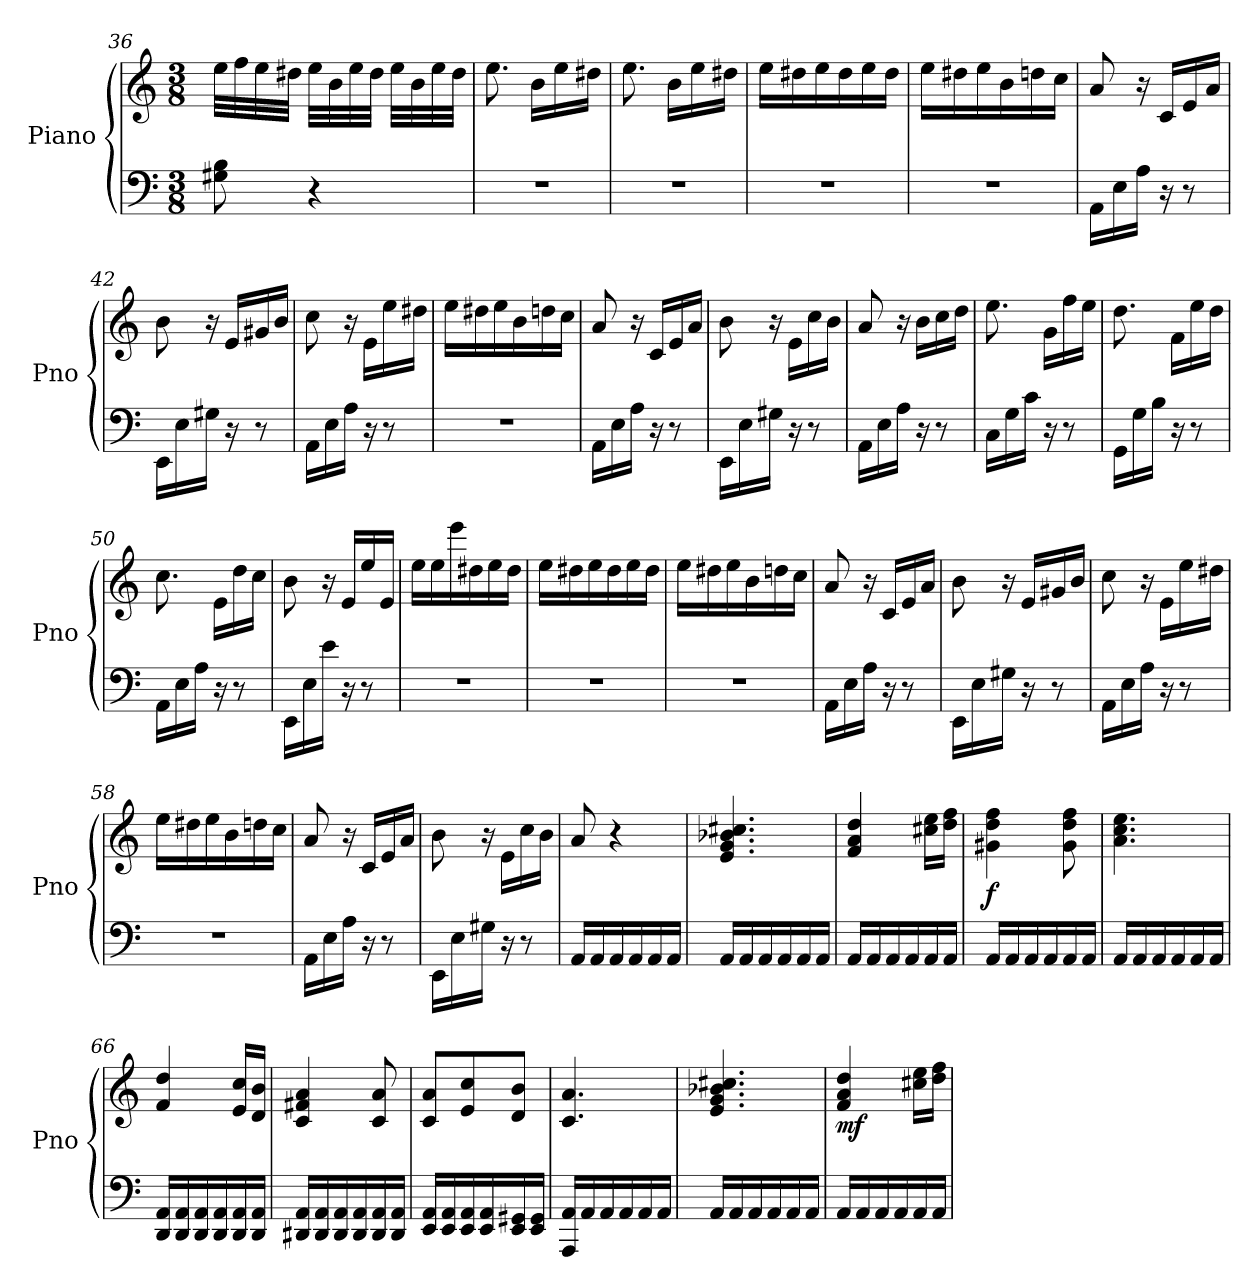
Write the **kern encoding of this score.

**kern	**kern	**dynam
*part1	*part1	*part1
*staff2	*staff1	*staff1/2
*I"Piano	*	*
*I'Pno	*	*
!!LO:LB:g=z
*clefF4	*clefG2	*
*k[]	*k[]	*
*M3/8	*M3/8	*
=36	=36	=36
8G#X\ 8B\	32ee\LLL	.
.	32ff\	.
.	32ee\	.
.	32dd#X\JJJ	.
4r	32ee\LLL	.
.	32b\	.
.	32ee\	.
.	32dd#\JJJ	.
.	32ee\LLL	.
.	32b\	.
.	32ee\	.
.	32dd#\JJJ	.
=37	=37	=37
4.r	8.ee\	.
.	16b\LL	.
.	16ee\	.
.	16dd#X\JJ	.
=38	=38	=38
4.r	8.ee\	.
.	16b\LL	.
.	16ee\	.
.	16dd#X\JJ	.
=39	=39	=39
4.r	16ee\LL	.
.	16dd#X\	.
.	16ee\	.
.	16dd#\	.
.	16ee\	.
.	16dd#\JJ	.
=40	=40	=40
4.r	16ee\LL	.
.	16dd#X\	.
.	16ee\	.
.	16b\	.
.	16ddn\	.
.	16cc\JJ	.
!!LO:LB:g=z
=41	=41	=41
16AA\LL	8a/	.
16E\	.	.
16A\JJ	16r	.
16r	16c/LL	.
8r	16e/	.
.	16a/JJ	.
=42	=42	=42
16EE\LL	8b\	.
16E\	.	.
16G#X\JJ	16r	.
16r	16e/LL	.
8r	16g#X/	.
.	16b/JJ	.
=43	=43	=43
16AA\LL	8cc\	.
16E\	.	.
16A\JJ	16r	.
16r	16e\LL	.
8r	16ee\	.
.	16dd#X\JJ	.
=44	=44	=44
4.r	16ee\LL	.
.	16dd#X\	.
.	16ee\	.
.	16b\	.
.	16ddn\	.
.	16cc\JJ	.
=45	=45	=45
16AA\LL	8a/	.
16E\	.	.
16A\JJ	16r	.
16r	16c/LL	.
8r	16e/	.
.	16a/JJ	.
=46	=46	=46
16EE\LL	8b\	.
16E\	.	.
16G#X\JJ	16r	.
16r	16e\LL	.
8r	16cc\	.
.	16b\JJ	.
!!LO:LB:g=z
=47	=47	=47
16AA\LL	8a/	.
16E\	.	.
16A\JJ	16r	.
16r	16b\LL	.
8r	16cc\	.
.	16dd\JJ	.
=48	=48	=48
16C\LL	8.ee\	.
16G\	.	.
16c\JJ	.	.
16r	16g\LL	.
8r	16ff\	.
.	16ee\JJ	.
=49	=49	=49
16GG\LL	8.dd\	.
16G\	.	.
16B\JJ	.	.
16r	16f\LL	.
8r	16ee\	.
.	16dd\JJ	.
=50	=50	=50
16AA\LL	8.cc\	.
16E\	.	.
16A\JJ	.	.
16r	16e\LL	.
8r	16dd\	.
.	16cc\JJ	.
=51	=51	=51
16EE\LL	8b\	.
16E\	.	.
16e\JJ	16r	.
16r	16e/LL	.
8r	16ee/	.
.	16e/JJ	.
=52	=52	=52
4.r	16ee\LL	.
.	16ee\	.
.	16eee\	.
.	16dd#X\	.
.	16ee\	.
.	16dd#\JJ	.
!!LO:LB:g=z
=53	=53	=53
4.r	16ee\LL	.
.	16dd#X\	.
.	16ee\	.
.	16dd#\	.
.	16ee\	.
.	16dd#\JJ	.
=54	=54	=54
4.r	16ee\LL	.
.	16dd#X\	.
.	16ee\	.
.	16b\	.
.	16ddn\	.
.	16cc\JJ	.
=55	=55	=55
16AA\LL	8a/	.
16E\	.	.
16A\JJ	16r	.
16r	16c/LL	.
8r	16e/	.
.	16a/JJ	.
=56	=56	=56
16EE\LL	8b\	.
16E\	.	.
16G#X\JJ	16r	.
16r	16e/LL	.
8r	16g#X/	.
.	16b/JJ	.
=57	=57	=57
16AA\LL	8cc\	.
16E\	.	.
16A\JJ	16r	.
16r	16e\LL	.
8r	16ee\	.
.	16dd#X\JJ	.
=58	=58	=58
4.r	16ee\LL	.
.	16dd#X\	.
.	16ee\	.
.	16b\	.
.	16ddn\	.
.	16cc\JJ	.
!!LO:PB:g=z
=59	=59	=59
16AA\LL	8a/	.
16E\	.	.
16A\JJ	16r	.
16r	16c/LL	.
8r	16e/	.
.	16a/JJ	.
=60	=60	=60
16EE\LL	8b\	.
16E\	.	.
16G#X\JJ	16r	.
16r	16e\LL	.
8r	16cc\	.
.	16b\JJ	.
=61	=61	=61
16AA/LL	8a/	.
16AA/	.	.
16AA/	4r	.
16AA/	.	.
16AA/	.	.
16AA/JJ	.	.
=62	=62	=62
16AA/LL	4.e/ 4.g/ 4.b-X/ 4.cc#X/	.
16AA/	.	.
16AA/	.	.
16AA/	.	.
16AA/	.	.
16AA/JJ	.	.
=63	=63	=63
16AA/LL	4f/ 4a/ 4dd/	.
16AA/	.	.
16AA/	.	.
16AA/	.	.
16AA/	16cc#X\ 16ee\LL	.
16AA/JJ	16dd\ 16ff\JJ	.
=64	=64	=64
!	!	!LO:DY:b
16AA/LL	4g#X\ 4dd\ 4ff\	f
16AA/	.	.
16AA/	.	.
16AA/	.	.
16AA/	8g#\ 8dd\ 8ff\	.
16AA/JJ	.	.
!!LO:LB:g=z
=65	=65	=65
16AA/LL	4.a\ 4.cc\ 4.ee\	.
16AA/	.	.
16AA/	.	.
16AA/	.	.
16AA/	.	.
16AA/JJ	.	.
=66	=66	=66
16DD/ 16AA/LL	4f/ 4dd/	.
16DD/ 16AA/	.	.
16DD/ 16AA/	.	.
16DD/ 16AA/	.	.
16DD/ 16AA/	16e/ 16cc/LL	.
16DD/ 16AA/JJ	16d/ 16b/JJ	.
=67	=67	=67
16DD#X/ 16AA/LL	4c/ 4f#X/ 4a/	.
16DD#/ 16AA/	.	.
16DD#/ 16AA/	.	.
16DD#/ 16AA/	.	.
16DD#/ 16AA/	8c/ 8a/	.
16DD#/ 16AA/JJ	.	.
=68	=68	=68
16EE/ 16AA/LL	8c/ 8a/L	.
16EE/ 16AA/	.	.
16EE/ 16AA/	8e/ 8cc/	.
16EE/ 16AA/	.	.
16EE/ 16GG#X/	8d/ 8b/J	.
16EE/ 16GG#/JJ	.	.
=69	=69	=69
16AAA/ 16AA/LL	4.c/ 4.a/	.
16AA/	.	.
16AA/	.	.
16AA/	.	.
16AA/	.	.
16AA/JJ	.	.
!!LO:LB:g=z
=70	=70	=70
16AA/LL	4.e/ 4.g/ 4.b-X/ 4.cc#X/	.
16AA/	.	.
16AA/	.	.
16AA/	.	.
16AA/	.	.
16AA/JJ	.	.
=71	=71	=71
!	!	!LO:DY:b
16AA/LL	4f/ 4a/ 4dd/	mf
16AA/	.	.
16AA/	.	.
16AA/	.	.
16AA/	16cc#X\ 16ee\LL	.
16AA/JJ	16dd\ 16ff\JJ	.
=	=	=
*-	*-	*-
